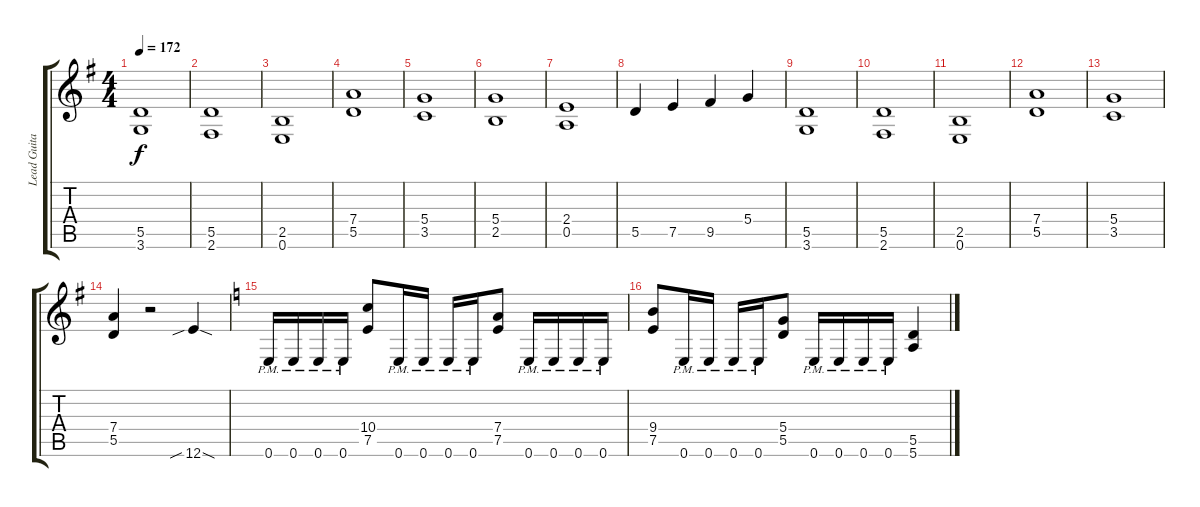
\track ("Lead Guitar I" "Lead Guita") {instrument overdrivenguitar}
\staff {score tabs}
\tuning (E4 B3 G3 D3 A2 E2) {hide}
\ts (4 4)
\tempo 172
\clef g2
\ks eminor
(5.5 3.6).1{dy f} |
(5.5 2.6).1 |
(2.5 0.6).1 |
(7.4 5.5).1 |
(5.4 3.5).1 |
(5.4 2.5).1 |
(2.4 0.5).1 |
5.5.4 7.5.4 9.5.4 5.4.4 |
(5.5 3.6).1 |
(5.5 2.6).1 |
(2.5 0.6).1 |
(7.4 5.5).1 |
(5.4 3.5).1 |
(7.4 5.5).4 r.2 12.6{sib sod}.4 |
\ks c
0.6{pm}.16 0.6{pm}.16 0.6{pm}.16 0.6{pm}.16 (10.4 7.5).8 0.6{pm}.16 0.6{pm}.16 0.6{pm}.16 0.6{pm}.16 (7.4 7.5).8 0.6{pm}.16 0.6{pm}.16 0.6{pm}.16 0.6{pm}.16 |
(9.4 7.5).8 0.6{pm}.16 0.6{pm}.16 0.6{pm}.16 0.6{pm}.16 (5.4 5.5).8 0.6{pm}.16 0.6{pm}.16 0.6{pm}.16 0.6{pm}.16 (5.5 5.6).4
